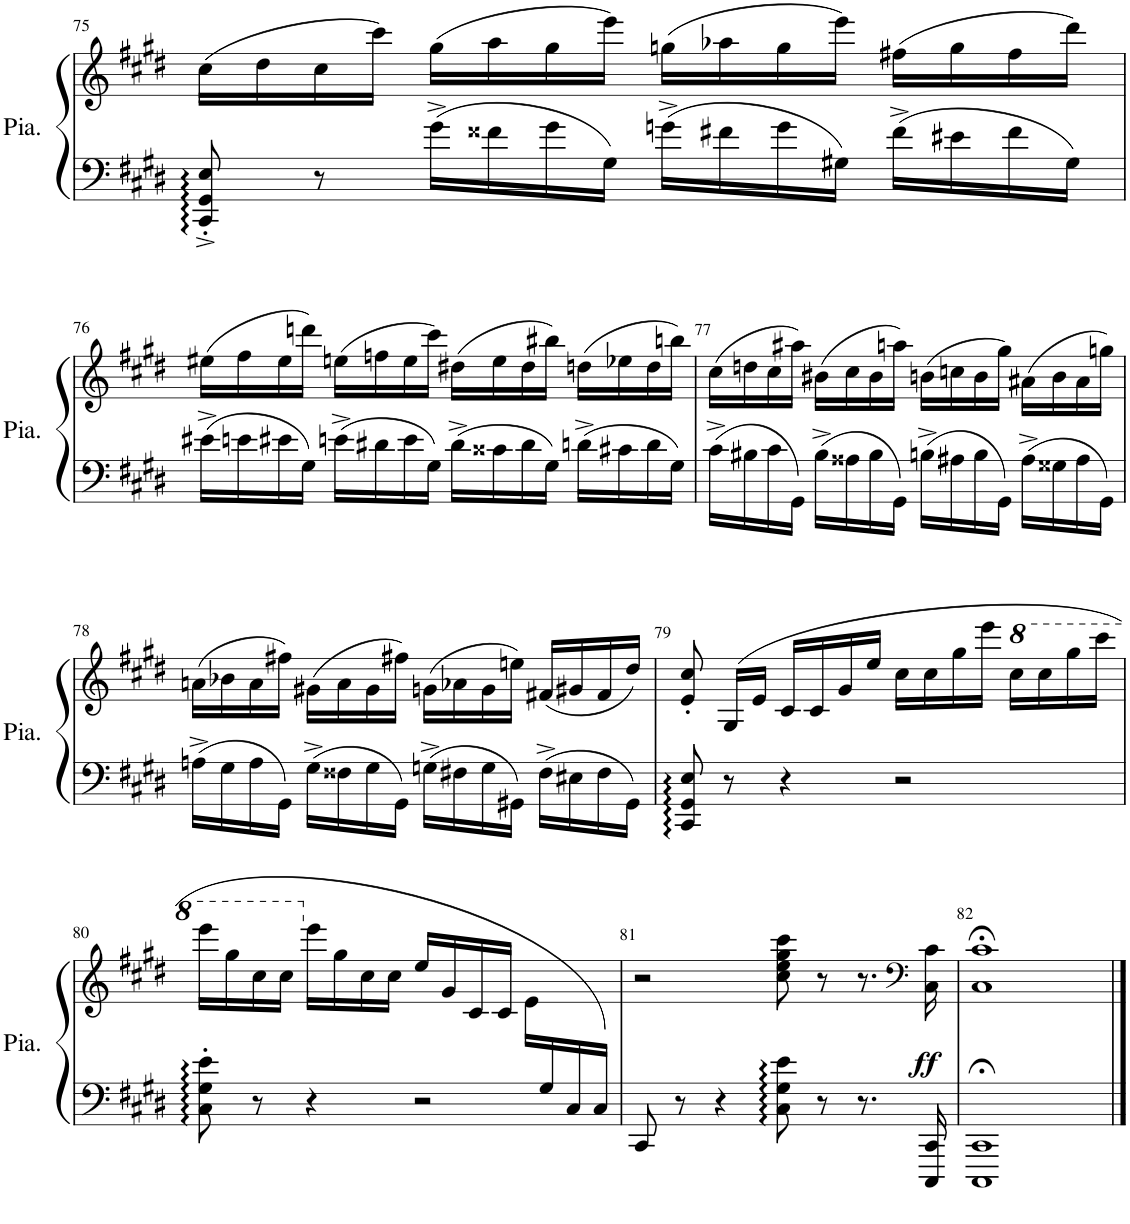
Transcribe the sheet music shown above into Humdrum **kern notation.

**kern	**kern	**dynam
*part1	*part1	*part1
*staff2	*staff1	*staff1/2
*I"Piano	*	*
*I'Pia.	*	*
!!LO:PB:g=z
*clefF4	*clefG2	*
*k[f#c#g#d#]	*k[f#c#g#d#]	*
*M4/4	*M4/4	*
*met(c)	*met(c)	*
=75	=75	=75
8CC#/'^ 8GG#/'^ 8E/'^	(16cc#\LL	.
.	16dd#\	.
8r	16cc#\	.
.	16ccc#\JJ)	.
16g#^\LL	(16gg#\LL	.
16f##X\	16aa\	.
16g#\	16gg#\	.
16G#\JJ	16eee\JJ)	.
16gn^\LL	(16ggn\LL	.
16f#X\	16aa-X\	.
16g\	16gg\	.
16G#X\JJ	16eee\JJ)	.
16f#^\LL	(16ff#X\LL	.
16e#X\	16gg\	.
16f#\	16ff#\	.
16G#\JJ	16ddd#\JJ)	.
!!LO:LB:g=z
=76	=76	=76
16e#X^\LL	(16ee#X\LL	.
16en\	16ff#\	.
16e#X\	16ee#\	.
16G#\JJ	16dddn\JJ)	.
16en^\LL	(16een\LL	.
16d#X\	16ffn\	.
16e\	16ee\	.
16G#\JJ	16ccc#\JJ)	.
16d#^\LL	(16dd#X\LL	.
16c##X\	16ee\	.
16d#\	16dd#\	.
16G#\JJ	16bb#X\JJ)	.
16dn^\LL	(16ddn\LL	.
16c#X\	16ee-X\	.
16d\	16dd\	.
16G#\JJ	16bbn\JJ)	.
=77	=77	=77
16c#^\LL	(16cc#\LL	.
16B#X\	16ddn\	.
16c#\	16cc#\	.
16GG#\JJ	16aa#X\JJ)	.
16B#^\LL	(16b#X\LL	.
16A##X\	16cc#\	.
16B#\	16b#\	.
16GG#\JJ	16aan\JJ)	.
16Bn^\LL	(16bn\LL	.
16A#X\	16ccn\	.
16B\	16b\	.
16GG#\JJ	16gg#\JJ)	.
16A#^\LL	(16a#X\LL	.
16G##X\	16b\	.
16A#\	16a#\	.
16GG#\JJ	16ggn\JJ)	.
!!LO:LB:g=z
=78	=78	=78
16An^\LL	(16an\LL	.
16G#\	16b-X\	.
16A\	16a\	.
16GG#\JJ	16ff#X\JJ)	.
16G#^>\LL	(16g#X\LL	.
16F##X\	16a\	.
16G#\	16g#\	.
16GG#\JJ	16ff#X\JJ)	.
16Gn^>\LL	(16gn\LL	.
16F#X\	16a-X\	.
16G\	16g\	.
16GG#X\JJ	16een\JJ)	.
16F#^>\LL	(16f#X/LL	.
16E#X\	16g#X/	.
16F#\	16f#/	.
16GG#\JJ	16dd#/JJ)	.
=79	=79	=79
8CC#/ 8GG#/ 8E/	8e/' 8cc#/'	.
8r	(16G#/LL	.
.	16e/JJ	.
4r	16c#/LL	.
.	16c#/	.
.	16g#/	.
.	16ee/JJ	.
2r	16cc#\LL	.
.	16cc#\	.
.	16gg#\	.
.	16eee\JJ	.
*	*8va	*
.	16ccc#\LL	.
.	16ccc#\	.
.	16ggg#\	.
.	16cccc#\JJ	.
!!LO:LB:g=z
=80	=80	=80
*^	*	*
16ryy	8C#\' 8G#\' 8e\'	16eeee\LL	.
.	.	16ggg#\	.
.	8r	16ccc#\	.
.	.	16ccc#\JJ	.
*	*	*X8va	*
.	4r	16eee\LL	.
.	.	16gg#\	.
.	.	16cc#\	.
.	.	16cc#\JJ	.
.	2r	16ee/LL	.
.	.	16g#/	.
.	.	16c#/	.
.	.	16c#/JJ	.
.	.	16e\LL	.
16G#/	.	8.ryy	.
16C#/	.	.	.
16C#/JJ)	.	.	.
*v	*v	*	*
=81	=81	=81
8CC#/	2r	.
8r	.	.
4r	.	.
8C#\ 8G#\ 8e\	8cc#\ 8ee\ 8gg#\ 8ccc#\	.
8r	8r	.
8.r	8.r	.
*	*clefF4	*
!	!	!LO:DY:b
16CCC#/ 16CC#/	16C#\ 16c#\	ff
=82	=82	=82
1CCC#;< 1CC#;<	1C#;< 1c#;<	.
==	==	==
*-	*-	*-
